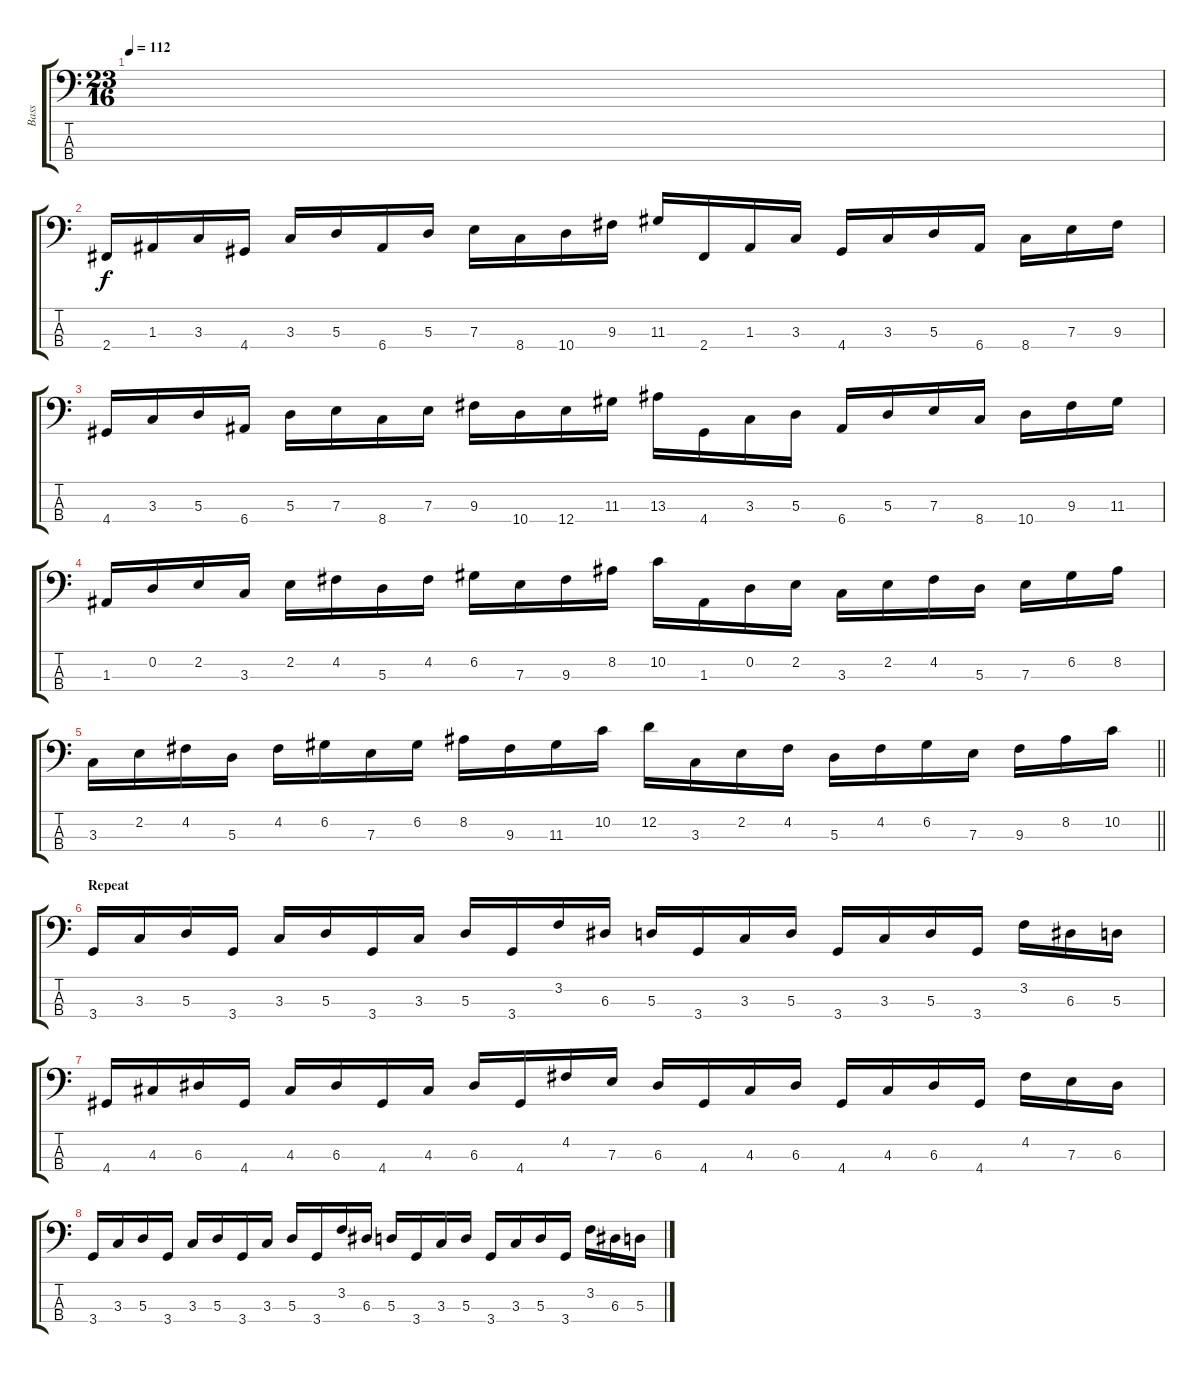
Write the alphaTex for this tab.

\track ("Bass" "Bass") {instrument electricbassfinger}
\staff {score tabs}
\tuning (G2 D2 A1 E1) {hide}
\ts (23 16)
\tempo 112
\clef f4
\ks c
|
2.4.16 1.3.16 3.3.16 4.4.16 3.3.16 5.3.16 6.4.16 5.3.16 7.3.16 8.4.16 10.4.16 9.3.16 11.3.16 2.4.16 1.3.16 3.3.16 4.4.16 3.3.16 5.3.16 6.4.16 8.4.16 7.3.16 9.3.16 |
4.4.16 3.3.16 5.3.16 6.4.16 5.3.16 7.3.16 8.4.16 7.3.16 9.3.16 10.4.16 12.4.16 11.3.16 13.3.16 4.4.16 3.3.16 5.3.16 6.4.16 5.3.16 7.3.16 8.4.16 10.4.16 9.3.16 11.3.16 |
1.3.16 0.2.16 2.2.16 3.3.16 2.2.16 4.2.16 5.3.16 4.2.16 6.2.16 7.3.16 9.3.16 8.2.16 10.2.16 1.3.16 0.2.16 2.2.16 3.3.16 2.2.16 4.2.16 5.3.16 7.3.16 6.2.16 8.2.16 |
\barLineRight lightlight
3.3.16 2.2.16 4.2.16 5.3.16 4.2.16 6.2.16 7.3.16 6.2.16 8.2.16 9.3.16 11.3.16 10.2.16 12.2.16 3.3.16 2.2.16 4.2.16 5.3.16 4.2.16 6.2.16 7.3.16 9.3.16 8.2.16 10.2.16 |
\section ("" "Repeat")
3.4.16 3.3.16 5.3.16 3.4.16 3.3.16 5.3.16 3.4.16 3.3.16 5.3.16 3.4.16 3.2.16 6.3.16 5.3.16 3.4.16 3.3.16 5.3.16 3.4.16 3.3.16 5.3.16 3.4.16 3.2.16 6.3.16 5.3.16 |
4.4.16 4.3.16 6.3.16 4.4.16 4.3.16 6.3.16 4.4.16 4.3.16 6.3.16 4.4.16 4.2.16 7.3.16 6.3.16 4.4.16 4.3.16 6.3.16 4.4.16 4.3.16 6.3.16 4.4.16 4.2.16 7.3.16 6.3.16 |
3.4.16 3.3.16 5.3.16 3.4.16 3.3.16 5.3.16 3.4.16 3.3.16 5.3.16 3.4.16 3.2.16 6.3.16 5.3.16 3.4.16 3.3.16 5.3.16 3.4.16 3.3.16 5.3.16 3.4.16 3.2.16 6.3.16 5.3.16
